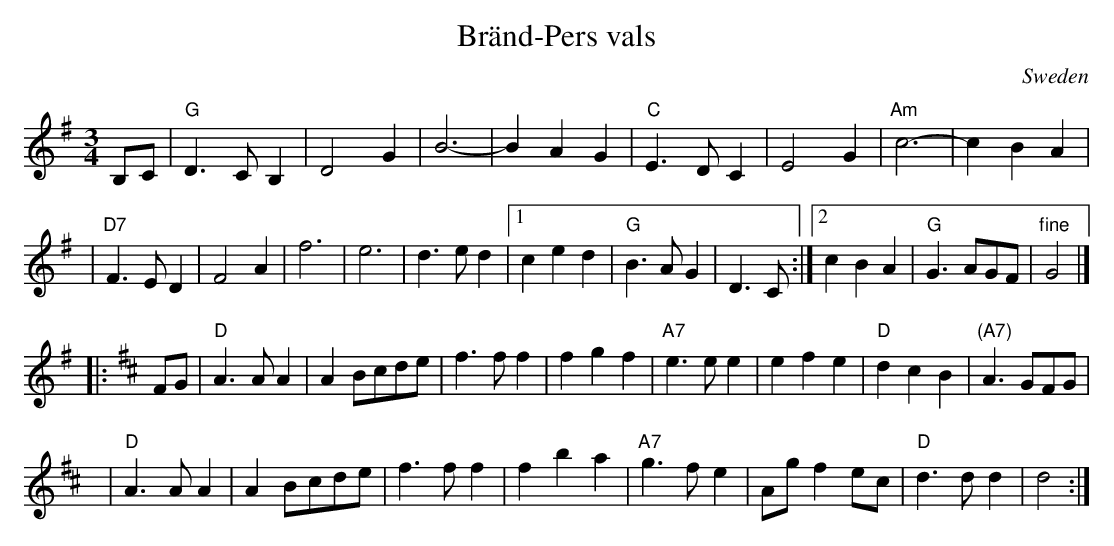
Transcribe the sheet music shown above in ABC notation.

X:1
T: Br\"and-Pers vals
O: Sweden
M: 3/4
L: 1/4
K: G
B,/C/ | "G"D>CB, | D2G | B3- | BAG | "C"E>DC | E2G | "Am"c3- | cBA |
| "D7"F>ED | F2A | f3 | e3 | d>ed |1 ced | "G"B>AG | D>C :|2 cBA | "G"G>AG/F/ | "fine"G2 |]
|: [K:D] F/G/ | "D"A>AA | AB/c/d/e/ | f>ff | fgf | "A7"e>ee | efe | "D"dcB | "(A7)"A>GF/G/ |
y6 | "D"A>AA | AB/c/d/e/ | f>ff | fba | "A7"g>fe | A/g/fe/c/ | "D"d>dd | d2 :|
